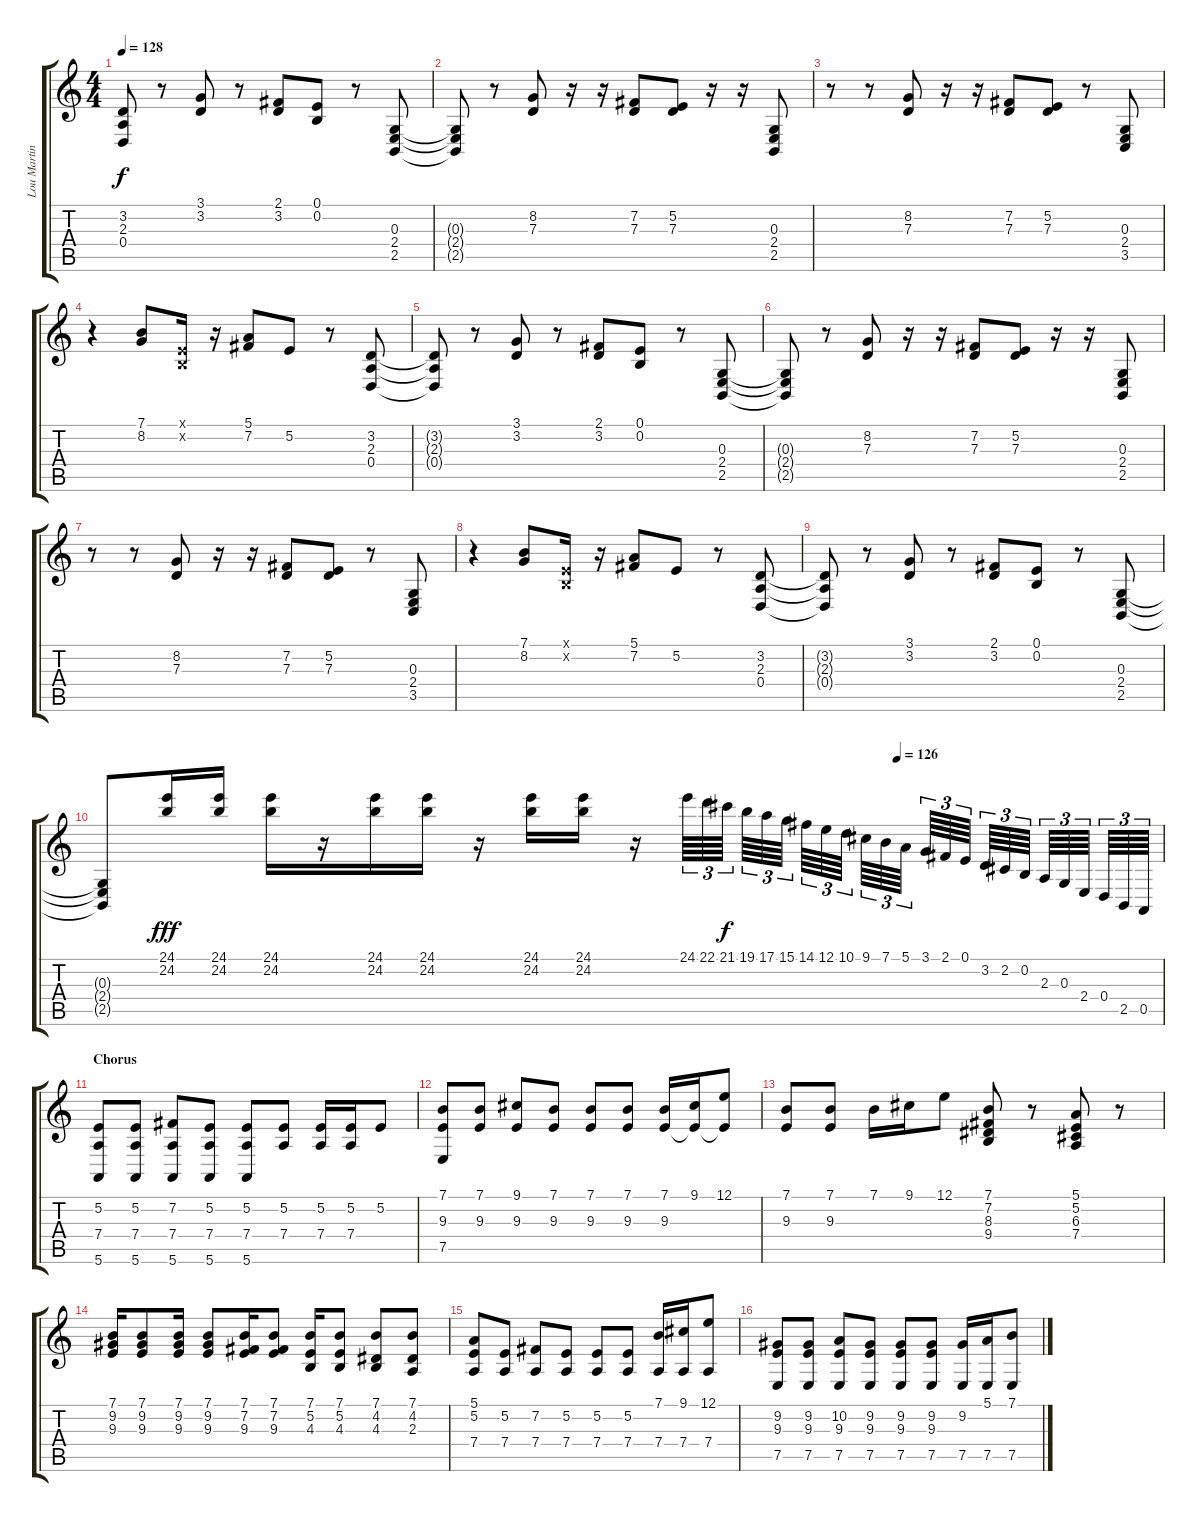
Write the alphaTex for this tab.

\track ("Lou Martin" "Lou Martin") {instrument drawbarorgan}
\staff {score tabs}
\tuning (E4 B3 G3 D3 A2 E2) {hide}
\ts (4 4)
\tempo 128
\clef g2
\ks c
(3.2{t} 2.3{t} 0.4{t}).8{dy f} r.8 (3.1 3.2).8 r.8 (2.1 3.2).8 (0.1 0.2).8 r.8 (0.3 2.4 2.5).8 |
(0.3{t} 2.4{t} 2.5{t}).8 r.8 (8.2 7.3).8 r.16 r.16 (7.2 7.3).8 (5.2 7.3).8 r.16 r.16 (0.3 2.4 2.5).8 |
r.8 r.8 (8.2 7.3).8 r.16 r.16 (7.2 7.3).8 (5.2 7.3).8 r.8 (0.3 2.4 3.5).8 |
r.4 (7.1 8.2).8 (0.1{x} 0.2{x}).16 r.16 (5.1 7.2).8 5.2.8 r.8 (3.2 2.3 0.4).8 |
(3.2{t} 2.3{t} 0.4{t}).8 r.8 (3.1 3.2).8 r.8 (2.1 3.2).8 (0.1 0.2).8 r.8 (0.3 2.4 2.5).8 |
(0.3{t} 2.4{t} 2.5{t}).8 r.8 (8.2 7.3).8 r.16 r.16 (7.2 7.3).8 (5.2 7.3).8 r.16 r.16 (0.3 2.4 2.5).8 |
r.8 r.8 (8.2 7.3).8 r.16 r.16 (7.2 7.3).8 (5.2 7.3).8 r.8 (0.3 2.4 3.5).8 |
r.4 (7.1 8.2).8 (0.1{x} 0.2{x}).16 r.16 (5.1 7.2).8 5.2.8 r.8 (3.2 2.3 0.4).8 |
(3.2{t} 2.3{t} 0.4{t}).8 r.8 (3.1 3.2).8 r.8 (2.1 3.2).8 (0.1 0.2).8 r.8 (0.3 2.4 2.5).8 |
\tempo (126 0.75)
(0.3{t} 2.4{t} 2.5{t}).8 (24.1 24.2).16{dy fff} (24.1 24.2).16 (24.1 24.2).16 r.16 (24.1 24.2).16 (24.1 24.2).16 r.16 (24.1 24.2).16 (24.1 24.2).16 r.16 24.1.64{tu (3 2)} 22.1.64{tu (3 2)} 21.1.64{tu (3 2) dy f beam splitsecondary} 19.1.64{tu (3 2)} 17.1.64{tu (3 2)} 15.1.64{tu (3 2) beam splitsecondary} 14.1.64{tu (3 2)} 12.1.64{tu (3 2)} 10.1.64{tu (3 2) beam splitsecondary} 9.1.64{tu (3 2)} 7.1.64{tu (3 2)} 5.1.64{tu (3 2) beam splitsecondary} 3.1.64{tu (3 2)} 2.1.64{tu (3 2)} 0.1.64{tu (3 2) beam splitsecondary} 3.2.64{tu (3 2)} 2.2.64{tu (3 2)} 0.2.64{tu (3 2) beam splitsecondary} 2.3.64{tu (3 2)} 0.3.64{tu (3 2)} 2.4.64{tu (3 2) beam splitsecondary} 0.4.64{tu (3 2)} 2.5.64{tu (3 2)} 0.5.64{tu (3 2)} |
\section ("" "Chorus")
(5.2 7.4 5.6).8 (5.2 7.4 5.6).8 (7.2 7.4 5.6).8 (5.2 7.4 5.6).8 (5.2 7.4 5.6).8 (5.2 7.4).8 (5.2 7.4).16 (5.2 7.4).16 5.2.8 |
(7.1 9.3 7.5).8 (7.1 9.3).8 (9.1 9.3).8 (7.1 9.3).8 (7.1 9.3).8 (7.1 9.3).8 (7.1 9.3).16 (9.1 9.3{t}).16 (12.1 9.3{t}).8 |
(7.1 9.3).8 (7.1 9.3).8 7.1.16 9.1.16 12.1.8 (7.1 7.2 8.3 9.4).8 r.8 (5.1 5.2 6.3 7.4).8 r.8 |
(7.1 9.2 9.3).16 (7.1 9.2 9.3).8 (7.1 9.2 9.3).16 (7.1 9.2 9.3).8 (7.1 7.2 9.3).16 (7.1 7.2 9.3).8 (7.1 5.2 4.3).16 (7.1 5.2 4.3).8 (7.1 4.2 4.3).8 (7.1 4.2 2.3).8 |
(5.1 5.2 7.4).8 (5.2 7.4).8 (7.2 7.4).8 (5.2 7.4).8 (5.2 7.4).8 (5.2 7.4).8 (7.1 7.4).16 (9.1 7.4).16 (12.1 7.4).8 |
(9.2 9.3 7.5).8 (9.2 9.3 7.5).8 (10.2 9.3 7.5).8 (9.2 9.3 7.5).8 (9.2 9.3 7.5).8 (9.2 9.3 7.5).8 (9.2 7.5).16 (5.1 7.5).16 (7.1 7.5).8
